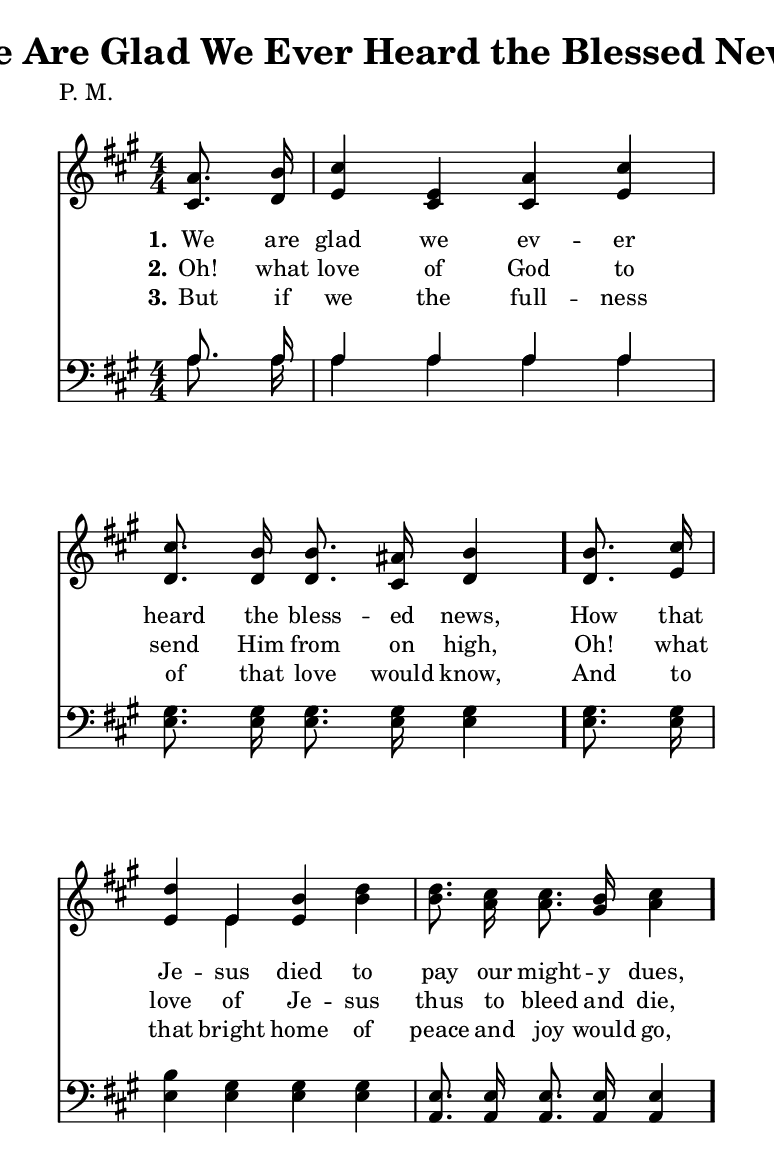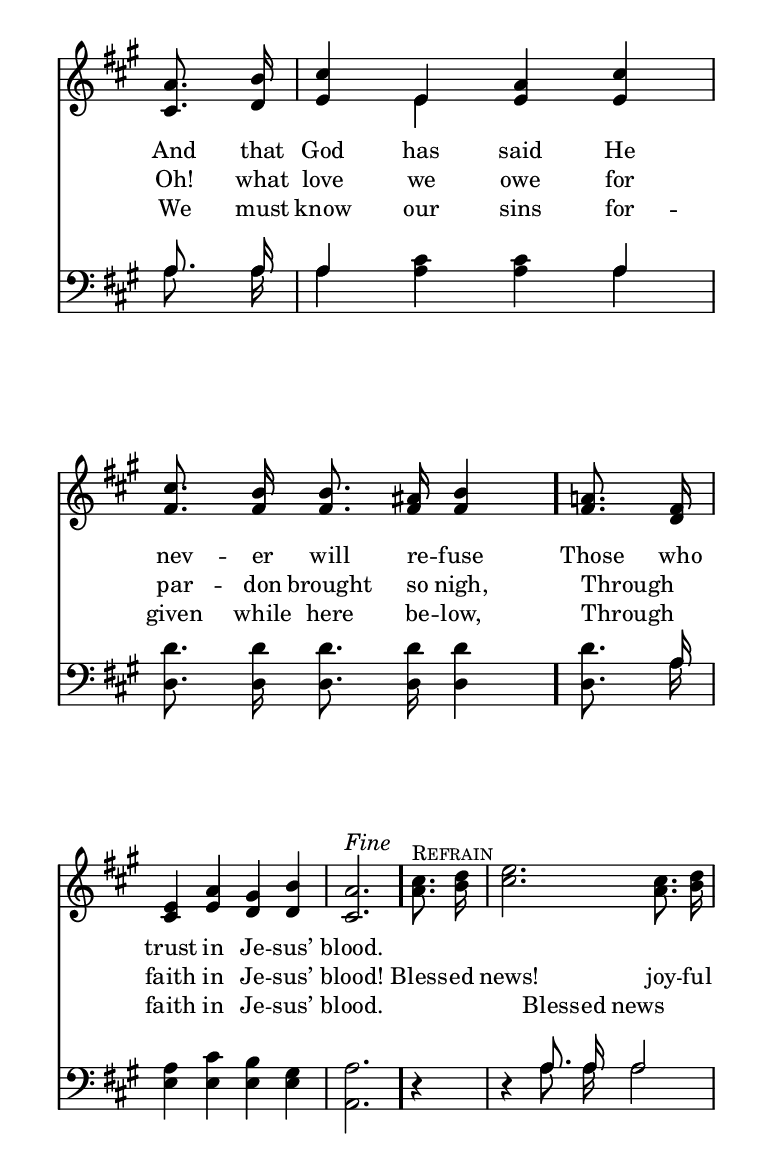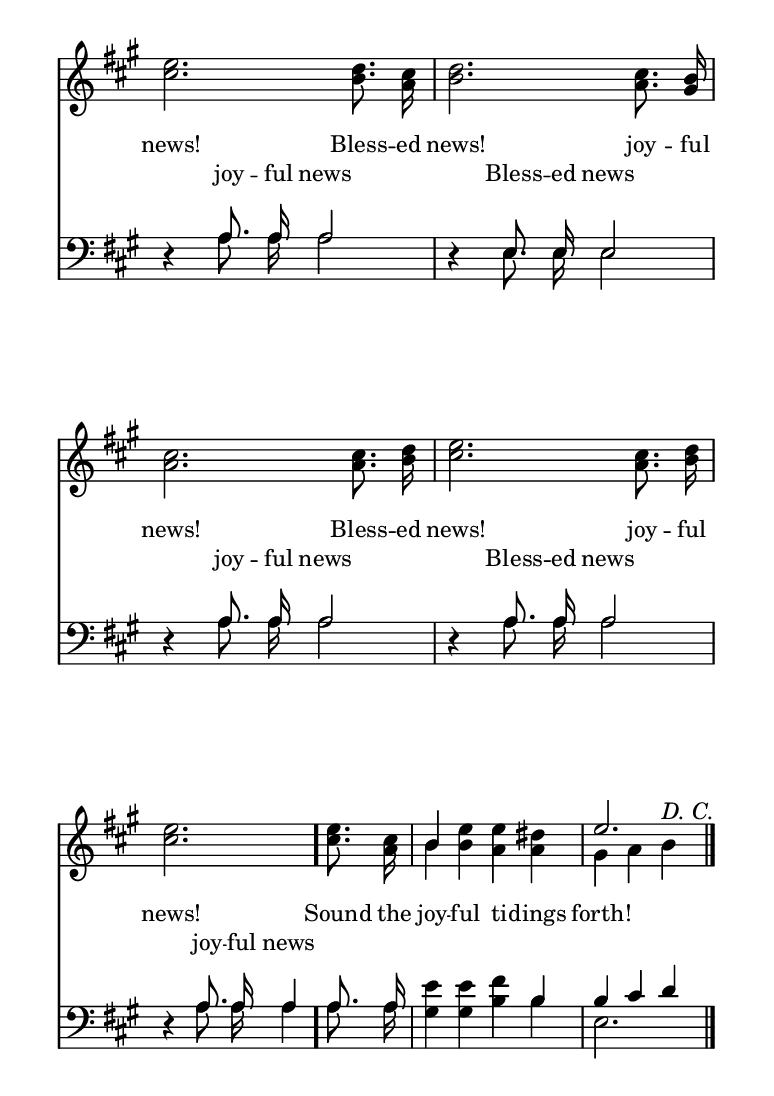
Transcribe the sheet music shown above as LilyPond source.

\include "common/global.ily"
\paper {
  \include "common/paper.ily"
  ragged-last-bottom = ##t
  page-count = #(cond (is-eogsized 2) (#t #f))
  system-count = #(cond (is-eogsized 6) (#t #f))
}

\header{
  %children
  hymnnumber = "365"
  title = "We Are Glad We Ever Heard the Blessed News"
  tunename = "Marching On"
  meter = "P. M." % something like 11. 11. 11. 6. with Refrain (6. 6. 6. 7.)
  poet = ""
  composer = ""
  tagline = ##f
}

global = {
  \include "common/overrides.ily"
  \override Staff.TimeSignature.style = #'numbered
  \time 4/4
  \override Score.MetronomeMark.transparent = ##t % hide all fermata changes too
  \tempo 4=90
  \key a \major
  \partial 4
  \autoBeamOff
}

patternA = { c8. c16 | c4 c c c | c8. c16 c8. c16 c4 }
patternB = { c8. c16 | c4 c c c | c2. }

patternC = { c8. c16 | c2. }
patternD = { r4 c8. c16 c2 }

notesSopranoFirst = {
\relative c'' {

  \changePitch \patternA { a b | cis e, a cis | cis b b ais b }
  \changePitch \patternA { b cis | d e, b' d | d cis cis b cis }
  \changePitch \patternA { a b | cis e, a cis | cis b b ais b }
  \changePitch \patternB { a fis | e a gis b | a^\markup{\italic Fine} }

}
}

notesSoprano = {
\global
\relative c'' {

  \notesSopranoFirst

  << s^\markup { \small \caps "Refrain" }
  \changePitch \patternC { cis d | e } >>
  \changePitch \patternC { cis d | e }
  \changePitch \patternC { d cis | d }
  \changePitch \patternC { cis b | cis }
  \changePitch \patternC { cis d | e }
  \changePitch \patternC { cis d | e }
  \changePitch \patternB { e cis | b e e dis | e }

  \bar "|."

}
}

notesAltoFirst = {
\relative e' {

  \changePitch \patternA { cis d | e cis cis e | d d d cis d }
  \changePitch \patternA { d e | e e e b' | b a a gis a }
  \changePitch \patternA { cis, d | e e e e | fis fis fis fis fis }
  \changePitch \patternB { fis d | cis e d d | cis }

}
}

notesAlto = {
\global
\relative e' {

  \notesAltoFirst

  \changePitch \patternC { a b | cis }
  \changePitch \patternC { a b | cis }
  \changePitch \patternC { b a | b }
  \changePitch \patternC { a gis | a }
  \changePitch \patternC { a b | cis }
  \changePitch \patternC { a b | cis }
  \changePitch \patternB { cis a | b b a a | } gis4 a b^\markup{\italic{D. C.}}

}
}

notesTenorFirst = {
\relative a {

  \changePitch \patternA { a a | a a a a | gis gis gis gis gis }
  \changePitch \patternA { gis gis | b gis gis gis | e e e e e }
  \changePitch \patternA { a a | a cis cis a | d d d d d }
  \changePitch \patternB { d a | a cis b gis | a }

}
}

notesTenor = {
\global
\relative a {

  \notesTenorFirst

  r4 |
  \changePitch \patternD { a a a | }
  \changePitch \patternD { a a a | }
  \changePitch \patternD { e e e | }
  \changePitch \patternD { a a a | }
  \changePitch \patternD { a a a | }
  \changePitch \patternD { a a } a4
  \changePitch \patternB { a a | e' e fis b, | } b4 cis d

}
}

notesBassFirst = {
\relative f {

  \changePitch \patternA { a a | a a a a | e e e e e }
  \changePitch \patternA { e e | e e e e | a, a a a a }
  \changePitch \patternA { a' a | a a a a | d, d d d d }
  \changePitch \patternB { d a' | e e e e | a, }

}
}

notesBass = {
\global
\relative f {

  \notesBassFirst

  r4 |
  \changePitch \patternD { a a a | }
  \changePitch \patternD { a a a | }
  \changePitch \patternD { e e e | }
  \changePitch \patternD { a a a | }
  \changePitch \patternD { a a a | }
  \changePitch \patternD { a a } a4
  \changePitch \patternB { a a | gis gis b b | e, }

}
}

Refrain = \lyricmode {

Bless -- ed news! joy -- ful news! % \bar is not appropriate
Bless -- ed news! joy -- ful news! % \bar is not appropriate
Bless -- ed news! joy -- ful news! \bar "."
Sound the joy -- ful ti -- dings forth! \bar "."

}

underWords = \lyricmode {

\repeat unfold 40 \skip 4
Bless -- ed news joy -- ful news
Bless -- ed news joy -- ful news
Bless -- ed news joy -- ful news

}

wordsA = \lyricmode {
\set stanza = "1."

We are glad we ev -- er heard the bless -- ed news, \bar "."
How that Je -- sus died to pay our might -- y dues, \bar "."
And that God has said He nev -- er will re -- fuse \bar "."
Those who trust in Je -- sus’ blood. \bar "."

}

wordsB = \lyricmode {
\set stanza = "2."

Oh! what love of God to send Him from on high,
Oh! what love of Je -- sus thus to bleed and die,
Oh! what love we owe for par -- don brought so nigh,
Through _ faith in Je -- sus’ blood!

\Refrain

}

wordsC = \lyricmode {
\set stanza = "3."

But if we the full -- ness of that love would know,
And to that bright home of peace and joy would go,
We must know our sins for -- given while here be -- low,
Through _ faith in Je -- sus’ blood.

}

\score {
  \context ChoirStaff <<
    \context Staff = upper <<
      \set Staff.autoBeaming = ##f
      \set ChoirStaff.systemStartDelimiter = #'SystemStartBar
      \set ChoirStaff.printPartCombineTexts = ##f
      \partcombine #'(2 . 11) \notesSoprano \notesAlto
      \context NullVoice = sopranos { \voiceOne << \notesSoprano >> }
      \context Lyrics = one   \lyricsto sopranos \wordsA
      \context Lyrics = two   \lyricsto sopranos \wordsB
      \context Lyrics = three \lyricsto sopranos \wordsC
    >>
    \context Staff = men <<
      \set Staff.autoBeaming = ##f
      \clef bass
      \set ChoirStaff.printPartCombineTexts = ##f
      \partcombine #'(2 . 11) \notesTenor \notesBass
      \context NullVoice = tenors { \voiceOne << \notesTenor >> }
      \context Lyrics = three \with { alignAboveContext = men } \lyricsto tenors \underWords
    >>
  >>
  \layout {
    \include "common/layout.ily"
  }
}

\score {
  \context ChoirStaff <<
    \context Staff = upper <<
      \context Voice = sopranos { \voiceOne { \notesSoprano \notesSopranoFirst } }
      \context Voice = altos { \voiceTwo { \notesAlto \notesAltoFirst } }
    >>
    \context Staff = men <<
      \context Voice = tenors { \voiceOne { \notesTenor \notesTenorFirst } }
      \context Voice = basses { \voiceTwo { \notesBass \notesBassFirst } }
    >>
  >>
  \midi{
    \include "common/midi.ily"
  }
}



\version "2.19.49"  % necessary for upgrading to future LilyPond versions.

% vi:set et ts=2 sw=2 ai nocindent syntax=lilypond:
